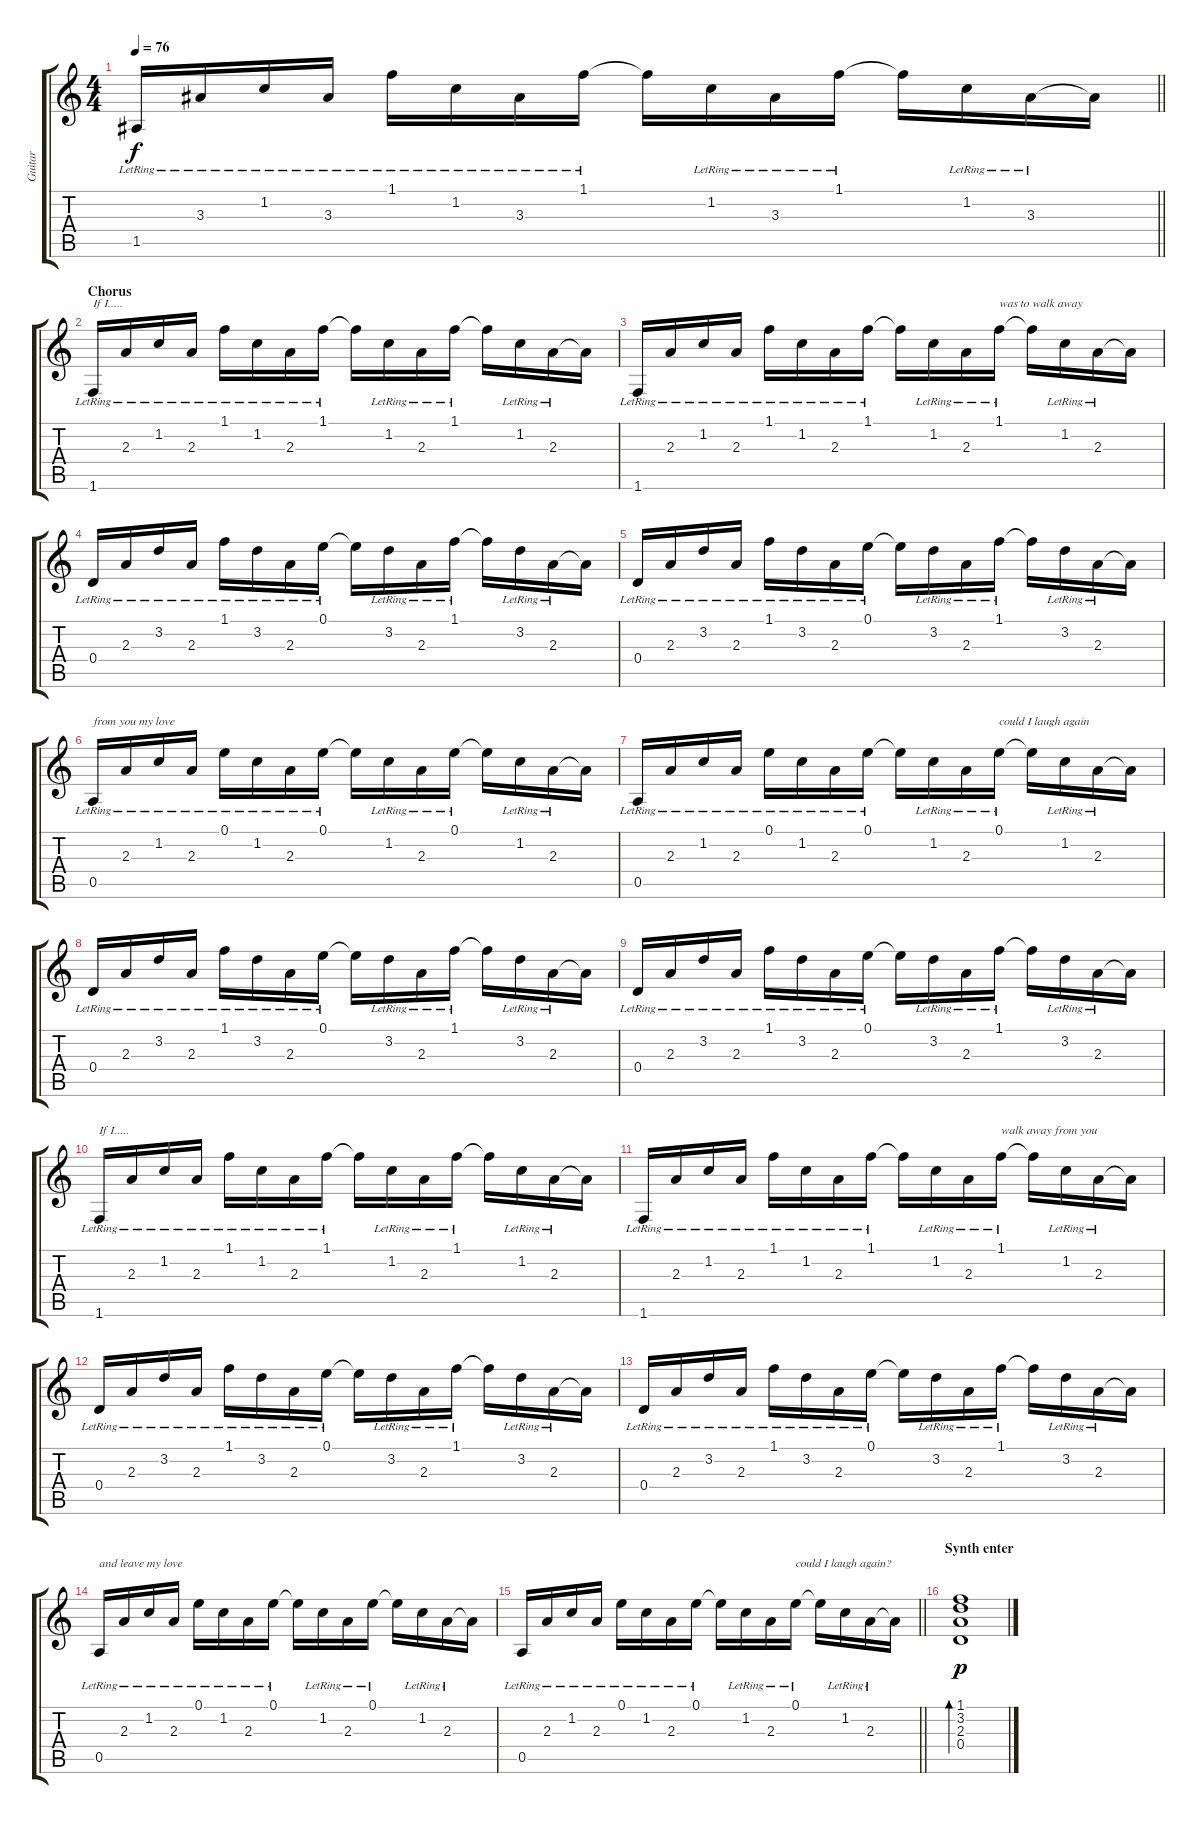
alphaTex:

\track ("Guitar" "Guitar") {instrument acousticguitarsteel}
\staff {score tabs}
\tuning (E4 B3 G3 D3 A2 E2) {hide}
\ts (4 4)
\tempo 76
\clef g2
\barLineRight lightlight
\ks c
1.5{lr}.16{dy f} 3.3{lr}.16 1.2{lr}.16 3.3{lr}.16 1.1{lr}.16 1.2{lr}.16 3.3{lr}.16 1.1{lr}.16 1.1{t}.16 1.2{lr}.16 3.3{lr}.16 1.1{lr}.16 1.1{t}.16 1.2{lr}.16 3.3{lr}.16 3.3{t}.16 |
\section ("" "Chorus")
1.6{lr}.16{txt "If I....."} 2.3{lr}.16 1.2{lr}.16 2.3{lr}.16 1.1{lr}.16 1.2{lr}.16 2.3{lr}.16 1.1{lr}.16 1.1{t}.16 1.2{lr}.16 2.3{lr}.16 1.1{lr}.16 1.1{t}.16 1.2{lr}.16 2.3{lr}.16 2.3{t}.16 |
1.6{lr}.16 2.3{lr}.16 1.2{lr}.16 2.3{lr}.16 1.1{lr}.16 1.2{lr}.16 2.3{lr}.16 1.1{lr}.16 1.1{t}.16 1.2{lr}.16 2.3{lr}.16 1.1{lr}.16{txt "was to walk away"} 1.1{t}.16 1.2{lr}.16 2.3{lr}.16 2.3{t}.16 |
0.4{lr}.16 2.3{lr}.16 3.2{lr}.16 2.3{lr}.16 1.1{lr}.16 3.2{lr}.16 2.3{lr}.16 0.1{lr}.16 0.1{t}.16 3.2{lr}.16 2.3{lr}.16 1.1{lr}.16 1.1{t}.16 3.2{lr}.16 2.3{lr}.16 2.3{t}.16 |
0.4{lr}.16 2.3{lr}.16 3.2{lr}.16 2.3{lr}.16 1.1{lr}.16 3.2{lr}.16 2.3{lr}.16 0.1{lr}.16 0.1{t}.16 3.2{lr}.16 2.3{lr}.16 1.1{lr}.16 1.1{t}.16 3.2{lr}.16 2.3{lr}.16 2.3{t}.16 |
0.5{lr}.16{txt "from you my love"} 2.3{lr}.16 1.2{lr}.16 2.3{lr}.16 0.1{lr}.16 1.2{lr}.16 2.3{lr}.16 0.1{lr}.16 0.1{t}.16 1.2{lr}.16 2.3{lr}.16 0.1{lr}.16 0.1{t}.16 1.2{lr}.16 2.3{lr}.16 2.3{t}.16 |
0.5{lr}.16 2.3{lr}.16 1.2{lr}.16 2.3{lr}.16 0.1{lr}.16 1.2{lr}.16 2.3{lr}.16 0.1{lr}.16 0.1{t}.16 1.2{lr}.16 2.3{lr}.16 0.1{lr}.16{txt "could I laugh again"} 0.1{t}.16 1.2{lr}.16 2.3{lr}.16 2.3{t}.16 |
0.4{lr}.16 2.3{lr}.16 3.2{lr}.16 2.3{lr}.16 1.1{lr}.16 3.2{lr}.16 2.3{lr}.16 0.1{lr}.16 0.1{t}.16 3.2{lr}.16 2.3{lr}.16 1.1{lr}.16 1.1{t}.16 3.2{lr}.16 2.3{lr}.16 2.3{t}.16 |
0.4{lr}.16 2.3{lr}.16 3.2{lr}.16 2.3{lr}.16 1.1{lr}.16 3.2{lr}.16 2.3{lr}.16 0.1{lr}.16 0.1{t}.16 3.2{lr}.16 2.3{lr}.16 1.1{lr}.16 1.1{t}.16 3.2{lr}.16 2.3{lr}.16 2.3{t}.16 |
1.6{lr}.16{txt "If I....."} 2.3{lr}.16 1.2{lr}.16 2.3{lr}.16 1.1{lr}.16 1.2{lr}.16 2.3{lr}.16 1.1{lr}.16 1.1{t}.16 1.2{lr}.16 2.3{lr}.16 1.1{lr}.16 1.1{t}.16 1.2{lr}.16 2.3{lr}.16 2.3{t}.16 |
1.6{lr}.16 2.3{lr}.16 1.2{lr}.16 2.3{lr}.16 1.1{lr}.16 1.2{lr}.16 2.3{lr}.16 1.1{lr}.16 1.1{t}.16 1.2{lr}.16 2.3{lr}.16 1.1{lr}.16{txt "walk away from you"} 1.1{t}.16 1.2{lr}.16 2.3{lr}.16 2.3{t}.16 |
0.4{lr}.16 2.3{lr}.16 3.2{lr}.16 2.3{lr}.16 1.1{lr}.16 3.2{lr}.16 2.3{lr}.16 0.1{lr}.16 0.1{t}.16 3.2{lr}.16 2.3{lr}.16 1.1{lr}.16 1.1{t}.16 3.2{lr}.16 2.3{lr}.16 2.3{t}.16 |
0.4{lr}.16 2.3{lr}.16 3.2{lr}.16 2.3{lr}.16 1.1{lr}.16 3.2{lr}.16 2.3{lr}.16 0.1{lr}.16 0.1{t}.16 3.2{lr}.16 2.3{lr}.16 1.1{lr}.16 1.1{t}.16 3.2{lr}.16 2.3{lr}.16 2.3{t}.16 |
0.5{lr}.16{txt "and leave my love"} 2.3{lr}.16 1.2{lr}.16 2.3{lr}.16 0.1{lr}.16 1.2{lr}.16 2.3{lr}.16 0.1{lr}.16 0.1{t}.16 1.2{lr}.16 2.3{lr}.16 0.1{lr}.16 0.1{t}.16 1.2{lr}.16 2.3{lr}.16 2.3{t}.16 |
\barLineRight lightlight
0.5{lr}.16 2.3{lr}.16 1.2{lr}.16 2.3{lr}.16 0.1{lr}.16 1.2{lr}.16 2.3{lr}.16 0.1{lr}.16 0.1{t}.16 1.2{lr}.16 2.3{lr}.16 0.1{lr}.16{txt "could I laugh again?"} 0.1{t}.16 1.2{lr}.16 2.3{lr}.16 2.3{t}.16 |
\section ("" "Synth enter")
(1.1 3.2 2.3 0.4).1{bd 240 dy p}
